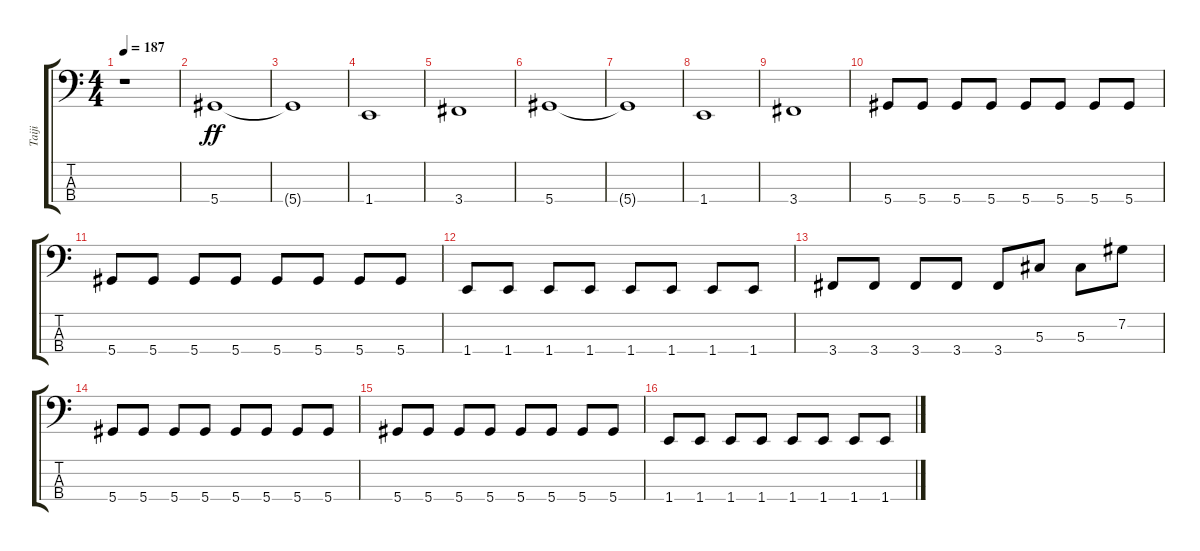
\track ("Taiji" "Taiji") {instrument electricbasspick}
\staff {score tabs}
\tuning (Gb2 Db2 Ab1 Eb1) {hide}
\ts (4 4)
\tempo 187
\clef f4
\ks c
r.1{dy ff instrument electricbasspick} |
5.4.1 |
5.4{t}.1 |
1.4.1 |
3.4.1 |
5.4.1 |
5.4{t}.1 |
1.4.1 |
3.4.1 |
5.4.8 5.4.8 5.4.8 5.4.8 5.4.8 5.4.8 5.4.8 5.4.8 |
5.4.8 5.4.8 5.4.8 5.4.8 5.4.8 5.4.8 5.4.8 5.4.8 |
1.4.8 1.4.8 1.4.8 1.4.8 1.4.8 1.4.8 1.4.8 1.4.8 |
3.4.8 3.4.8 3.4.8 3.4.8 3.4.8 5.3.8 5.3.8 7.2.8 |
5.4.8 5.4.8 5.4.8 5.4.8 5.4.8 5.4.8 5.4.8 5.4.8 |
5.4.8 5.4.8 5.4.8 5.4.8 5.4.8 5.4.8 5.4.8 5.4.8 |
1.4.8 1.4.8 1.4.8 1.4.8 1.4.8 1.4.8 1.4.8 1.4.8
